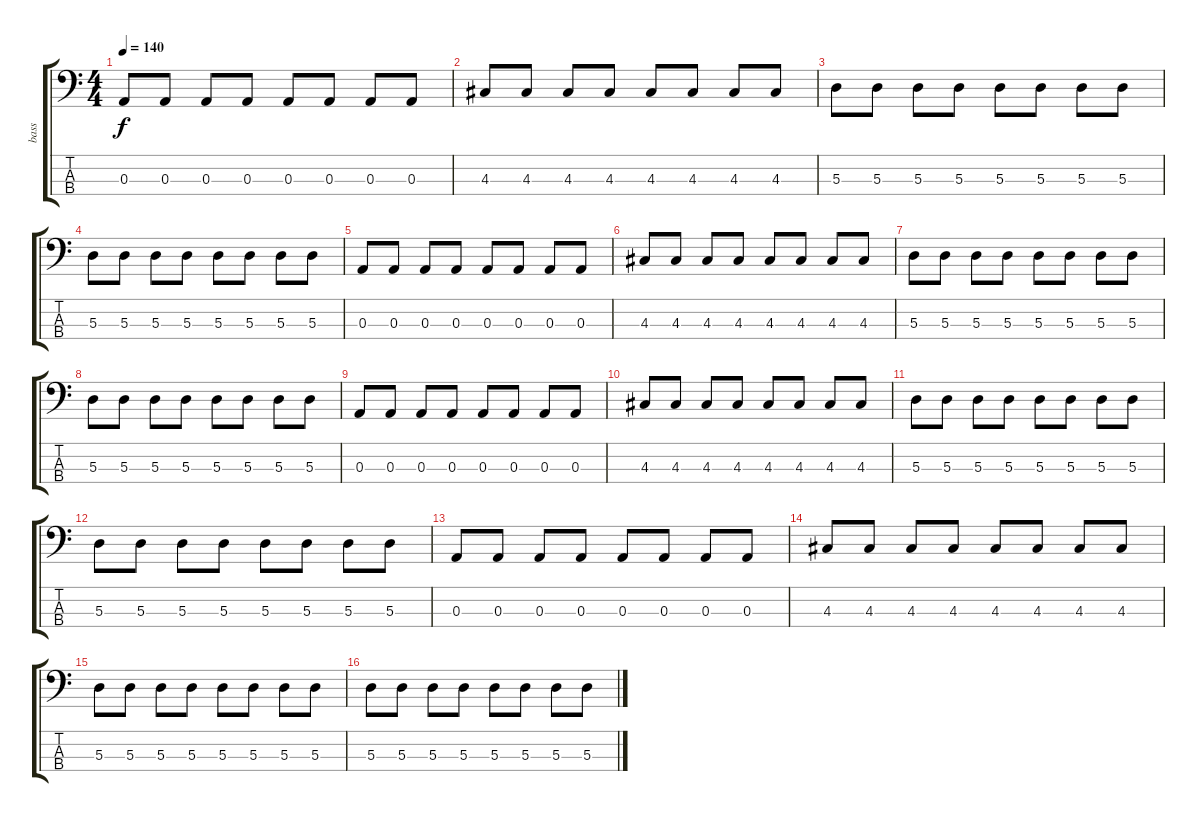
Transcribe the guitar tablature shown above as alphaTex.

\track ("bass" "bass") {instrument electricbassfinger}
\staff {score tabs}
\tuning (G2 D2 A1 E1) {hide}
\ts (4 4)
\tempo 140
\clef f4
\ks c
0.3.8{dy f} 0.3.8 0.3.8 0.3.8 0.3.8 0.3.8 0.3.8 0.3.8 |
4.3.8 4.3.8 4.3.8 4.3.8 4.3.8 4.3.8 4.3.8 4.3.8 |
5.3.8 5.3.8 5.3.8 5.3.8 5.3.8 5.3.8 5.3.8 5.3.8 |
5.3.8 5.3.8 5.3.8 5.3.8 5.3.8 5.3.8 5.3.8 5.3.8 |
0.3.8 0.3.8 0.3.8 0.3.8 0.3.8 0.3.8 0.3.8 0.3.8 |
4.3.8 4.3.8 4.3.8 4.3.8 4.3.8 4.3.8 4.3.8 4.3.8 |
5.3.8 5.3.8 5.3.8 5.3.8 5.3.8 5.3.8 5.3.8 5.3.8 |
5.3.8 5.3.8 5.3.8 5.3.8 5.3.8 5.3.8 5.3.8 5.3.8 |
0.3.8 0.3.8 0.3.8 0.3.8 0.3.8 0.3.8 0.3.8 0.3.8 |
4.3.8 4.3.8 4.3.8 4.3.8 4.3.8 4.3.8 4.3.8 4.3.8 |
5.3.8 5.3.8 5.3.8 5.3.8 5.3.8 5.3.8 5.3.8 5.3.8 |
5.3.8 5.3.8 5.3.8 5.3.8 5.3.8 5.3.8 5.3.8 5.3.8 |
0.3.8 0.3.8 0.3.8 0.3.8 0.3.8 0.3.8 0.3.8 0.3.8 |
4.3.8 4.3.8 4.3.8 4.3.8 4.3.8 4.3.8 4.3.8 4.3.8 |
5.3.8 5.3.8 5.3.8 5.3.8 5.3.8 5.3.8 5.3.8 5.3.8 |
5.3.8 5.3.8 5.3.8 5.3.8 5.3.8 5.3.8 5.3.8 5.3.8
